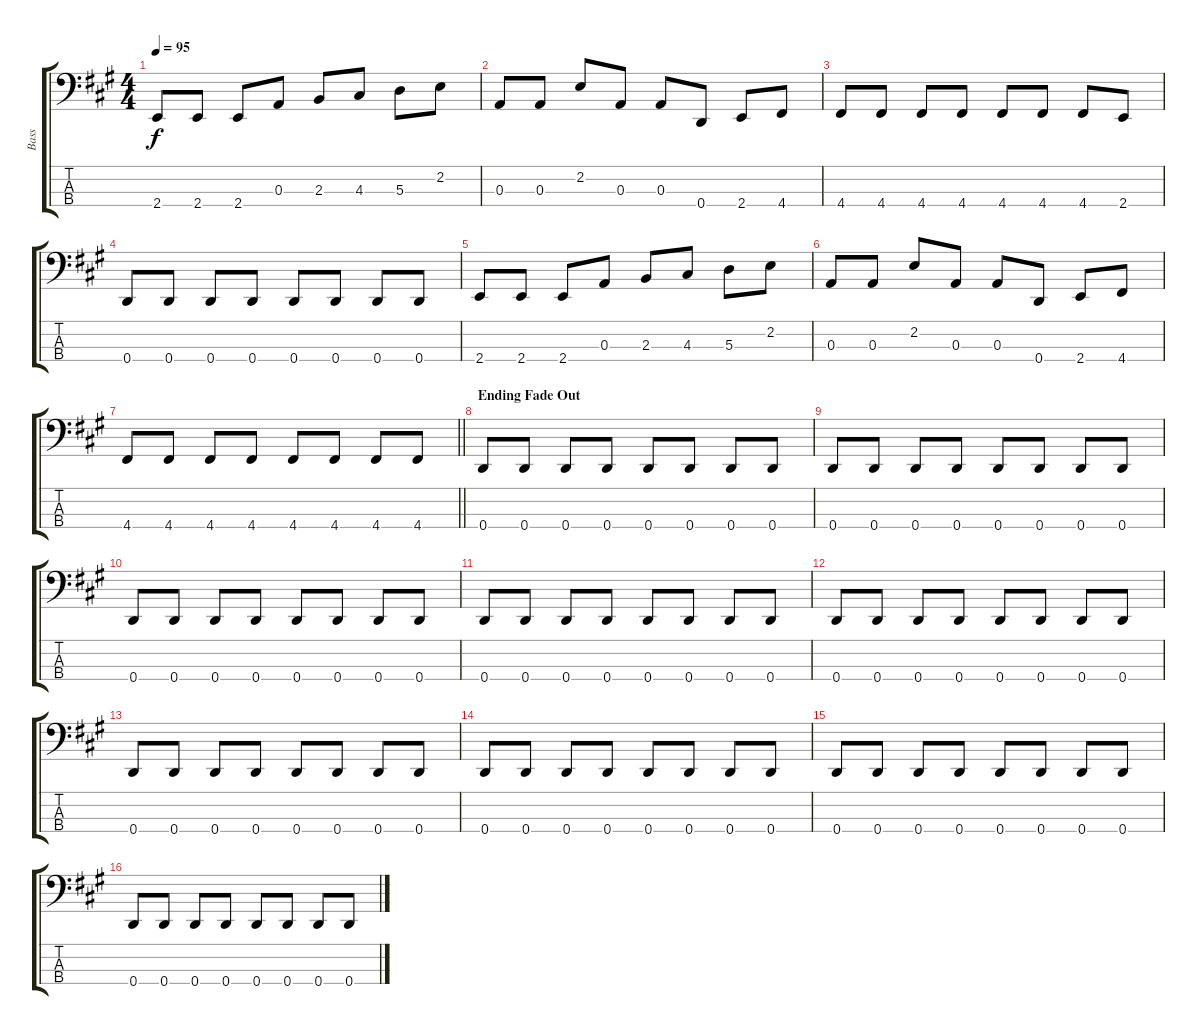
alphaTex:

\track ("Bass" "Bass") {instrument electricbassfinger}
\staff {score tabs}
\tuning (G2 D2 A1 D1) {hide}
\ts (4 4)
\tempo 95
\clef f4
\ks a
2.4.8{dy f} 2.4.8 2.4.8 0.3.8 2.3.8 4.3.8 5.3.8 2.2.8 |
0.3.8 0.3.8 2.2.8 0.3.8 0.3.8 0.4.8 2.4.8 4.4.8 |
4.4.8 4.4.8 4.4.8 4.4.8 4.4.8 4.4.8 4.4.8 2.4.8 |
0.4.8 0.4.8 0.4.8 0.4.8 0.4.8 0.4.8 0.4.8 0.4.8 |
2.4.8 2.4.8 2.4.8 0.3.8 2.3.8 4.3.8 5.3.8 2.2.8 |
0.3.8 0.3.8 2.2.8 0.3.8 0.3.8 0.4.8 2.4.8 4.4.8 |
\barLineRight lightlight
4.4.8 4.4.8 4.4.8 4.4.8 4.4.8 4.4.8 4.4.8 4.4.8 |
\section ("" "Ending Fade Out")
0.4.8 0.4.8 0.4.8 0.4.8 0.4.8 0.4.8 0.4.8 0.4.8 |
0.4.8 0.4.8 0.4.8 0.4.8 0.4.8 0.4.8 0.4.8 0.4.8 |
0.4.8 0.4.8 0.4.8 0.4.8 0.4.8 0.4.8 0.4.8 0.4.8 |
0.4.8 0.4.8 0.4.8 0.4.8 0.4.8 0.4.8 0.4.8 0.4.8 |
0.4.8 0.4.8 0.4.8 0.4.8 0.4.8 0.4.8 0.4.8 0.4.8 |
0.4.8 0.4.8 0.4.8 0.4.8 0.4.8 0.4.8 0.4.8 0.4.8 |
0.4.8 0.4.8 0.4.8 0.4.8 0.4.8 0.4.8 0.4.8 0.4.8 |
0.4.8 0.4.8 0.4.8 0.4.8 0.4.8 0.4.8 0.4.8 0.4.8 |
0.4.8 0.4.8 0.4.8 0.4.8 0.4.8 0.4.8 0.4.8 0.4.8
